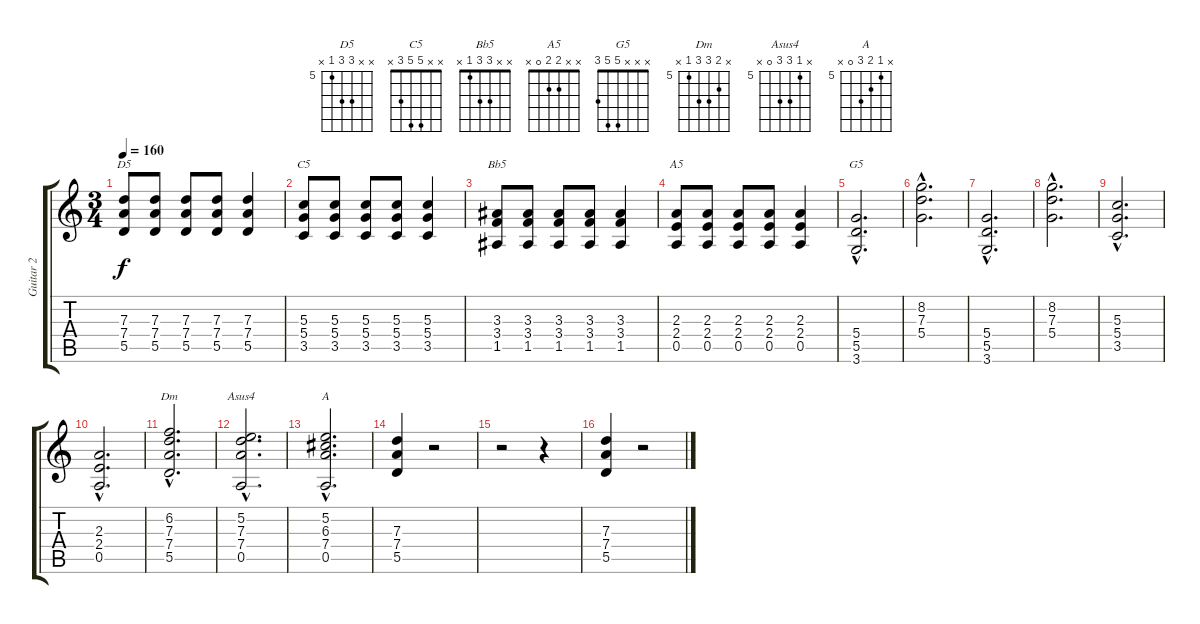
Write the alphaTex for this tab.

\track ("Guitar 2" "Guitar 2") {instrument overdrivenguitar}
\staff {score tabs}
\tuning (E4 B3 G3 D3 A2 E2) {hide}
\chord ("D5" x x 7 7 5 x) {firstfret 5}
\chord ("C5" x x 5 5 3 x)
\chord ("Bb5" x x 3 3 1 x)
\chord ("A5" x x 2 2 0 x)
\chord ("G5" x x x 5 5 3)
\chord ("Dm" x 6 7 7 5 x) {firstfret 5}
\chord ("Asus4" x 5 7 7 0 x) {firstfret 5}
\chord ("A" x 5 6 7 0 x) {firstfret 5}
\ts (3 4)
\tempo 160
\clef g2
\ks c
(7.3 7.4 5.5).8{ch "D5" dy f} (7.3 7.4 5.5).8 (7.3 7.4 5.5).8 (7.3 7.4 5.5).8 (7.3 7.4 5.5).4 |
(5.3 5.4 3.5).8{ch "C5"} (5.3 5.4 3.5).8 (5.3 5.4 3.5).8 (5.3 5.4 3.5).8 (5.3 5.4 3.5).4 |
(3.3 3.4 1.5).8{ch "Bb5"} (3.3 3.4 1.5).8 (3.3 3.4 1.5).8 (3.3 3.4 1.5).8 (3.3 3.4 1.5).4 |
(2.3 2.4 0.5).8{ch "A5"} (2.3 2.4 0.5).8 (2.3 2.4 0.5).8 (2.3 2.4 0.5).8 (2.3 2.4 0.5).4 |
(5.4{hac} 5.5{hac} 3.6{hac}).2{d ch "G5"} |
(8.2{hac} 7.3{hac} 5.4{hac}).2{d} |
(5.4{hac} 5.5{hac} 3.6{hac}).2{d} |
(8.2{hac} 7.3{hac} 5.4{hac}).2{d} |
(5.3{hac} 5.4{hac} 3.5{hac}).2{d} |
(2.3{hac} 2.4{hac} 0.5{hac}).2{d} |
(6.2{hac} 7.3{hac} 7.4{hac} 5.5{hac}).2{d ch "Dm"} |
(5.2{hac} 7.3{hac} 7.4{hac} 0.5{hac}).2{d ch "Asus4"} |
(5.2{hac} 6.3{hac} 7.4{hac} 0.5{hac}).2{d ch "A"} |
(7.3 7.4 5.5).4 r.2 |
r.2 r.4 |
(7.3 7.4 5.5).4 r.2
